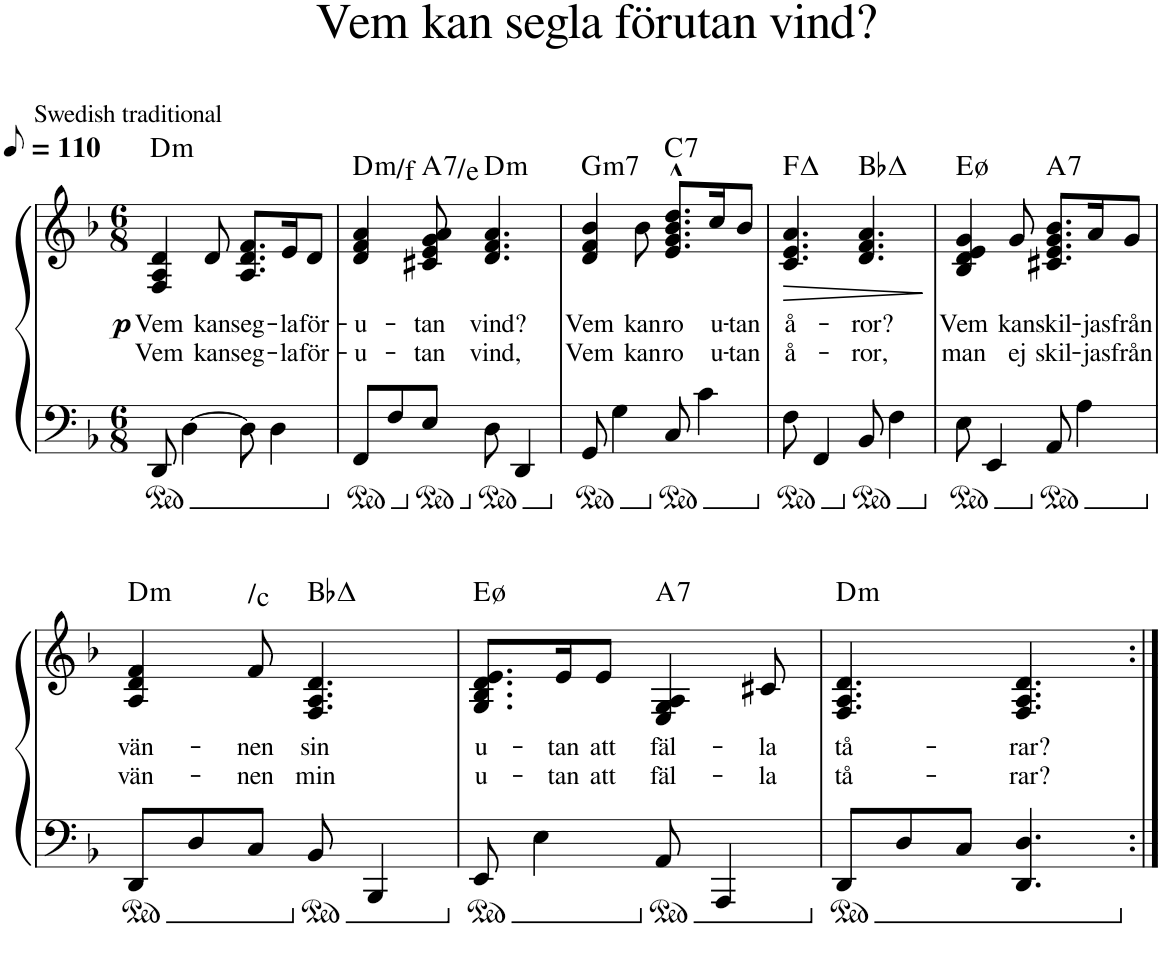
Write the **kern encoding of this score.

**kern	**kern	**text	**text	**dynam	**harte
*part1	*part1	*part1	*part1	*part1	*part1
*staff2	*staff1	*staff1	*staff1	*staff1/2	*
*I"Piano	*	*	*	*	*
*I'Pno.	*	*	*	*	*
*clefF4	*clefG2	*	*	*	*
*k[b-]	*k[b-]	*	*	*	*
*M6/8	*M6/8	*	*	*	*
*MM55	*MM55	*	*	*	*
=1	=1	=1	=1	=1	=1
!	!	!LO:LY:b	!LO:LY:b	!LO:DY:b	!LO:H:kt=m
8DD/	4F/ 4A/ 4d/	Vem	Vem	p	D:min
[4D\	.	.	.	.	.
!	!	!LO:LY:b	!LO:LY:b	!	!
.	8d/	kan	kan	.	.
!	!	!LO:LY:b	!LO:LY:b	!	!
8D\]	8.A/ 8.d/ 8.f/L	seg-	seg-	.	.
4D\	.	.	.	.	.
!	!	!LO:LY:b	!LO:LY:b	!	!
.	16e/K	-la	-la	.	.
!	!	!LO:LY:b	!LO:LY:b	!	!
.	8d/J	för-	för-	.	.
=2	=2	=2	=2	=2	=2
!	!	!LO:LY:b	!LO:LY:b	!	!LO:H:kt=m
8FF/L	4d/ 4f/ 4a/	u-	u-	.	D:min/b3
8F/	.	.	.	.	.
!	!	!LO:LY:b	!LO:LY:b	!	!LO:H:kt=7
8E/J	8c#X/ 8e/ 8g/ 8a/	-tan	-tan	.	A:7/5
!	!	!LO:LY:b	!LO:LY:b	!	!LO:H:kt=m
8D\	4.d/ 4.f/ 4.a/	-vind?	vind,	.	D:min
4DD/	.	.	.	.	.
=3	=3	=3	=3	=3	=3
!	!	!LO:LY:b	!LO:LY:b	!	!LO:H:kt=m7
8GG/	4d/ 4f/ 4b-/	Vem	Vem	.	G:min7
4G\	.	.	.	.	.
!	!	!LO:LY:b	!LO:LY:b	!	!
.	8b-\	kan	kan	.	.
!	!	!LO:LY:b	!LO:LY:b	!	!LO:H:kt=7
8C/	8.e/^^ 8.g/^^ 8.b-/^^ 8.dd/^^L	ro	ro	.	C:7
4c\	.	.	.	.	.
!	!	!LO:LY:b	!LO:LY:b	!	!
.	16cc/K	u-	u-	.	.
!	!	!LO:LY:b	!LO:LY:b	!	!
.	8b-/J	-tan	-tan	.	.
=4	=4	=4	=4	=4	=4
!	!	!LO:LY:b	!LO:LY:b	!LO:HP:b	!
8F\	4.c/ 4.e/ 4.a/	å-	å-	>	F:maj
4FF/	.	.	.	.	.
!	!	!LO:LY:b	!LO:LY:b	!	!
8BB-/	4.d/ 4.f/ 4.a/	-ror?	-ror,	.	Bb:maj
4F\	.	.	.	.	.
.	.	.	.	]	.
=5	=5	=5	=5	=5	=5
!	!	!LO:LY:b	!LO:LY:b	!	!
8E\	4B-/ 4d/ 4e/ 4g/	Vem	man	.	E:hdim7
4EE/	.	.	.	.	.
!	!	!LO:LY:b	!LO:LY:b	!	!
.	8g/	kan	ej	.	.
!	!	!LO:LY:b	!LO:LY:b	!	!LO:H:kt=7
8AA/	8.c#X/ 8.e/ 8.g/ 8.b-/L	skil-	skil-	.	A:7
4A\	.	.	.	.	.
!	!	!LO:LY:b	!LO:LY:b	!	!
.	16a/K	-jas	-jas	.	.
!	!	!LO:LY:b	!LO:LY:b	!	!
.	8g/J	från	från	.	.
!!LO:LB:g=z
=6	=6	=6	=6	=6	=6
!	!	!LO:LY:b	!LO:LY:b	!	!LO:H:kt=m
8DD/L	4A/ 4d/ 4f/	vän-	vän-	.	D:min
8D/	.	.	.	.	.
!	!	!LO:LY:b	!LO:LY:b	!	!LO:H:kt=N.C.
8C/J	8f/	-nen	-nen	.	N
!	!	!LO:LY:b	!LO:LY:b	!	!
8BB-/	4.F/ 4.A/ 4.d/	sin	min	.	Bb:maj
4BBB-/	.	.	.	.	.
=7	=7	=7	=7	=7	=7
!	!	!LO:LY:b	!LO:LY:b	!	!
8EE/	8.G/ 8.B-/ 8.d/ 8.e/L	u-	u-	.	E:hdim7
4E\	.	.	.	.	.
!	!	!LO:LY:b	!LO:LY:b	!	!
.	16e/K	-tan	-tan	.	.
!	!	!LO:LY:b	!LO:LY:b	!	!
.	8e/J	att	att	.	.
!	!	!LO:LY:b	!LO:LY:b	!	!LO:H:kt=7
8AA/	4E/ 4G/ 4A/	fäl-	fäl-	.	A:7
4AAA/	.	.	.	.	.
!	!	!LO:LY:b	!LO:LY:b	!	!
.	8c#X/	-la	-la	.	.
=8	=8	=8	=8	=8	=8
!	!	!LO:LY:b	!LO:LY:b	!	!LO:H:kt=m
8DD/L	4.F/ 4.A/ 4.d/	tå-	tå-	.	D:min
8D/	.	.	.	.	.
8C/J	.	.	.	.	.
!	!	!LO:LY:b	!LO:LY:b	!	!
4.DD/ 4.D/	4.F/ 4.A/ 4.d/	-rar?	-rar?	.	.
=:|!	=:|!	=:|!	=:|!	=:|!	=:|!
*-	*-	*-	*-	*-	*-
